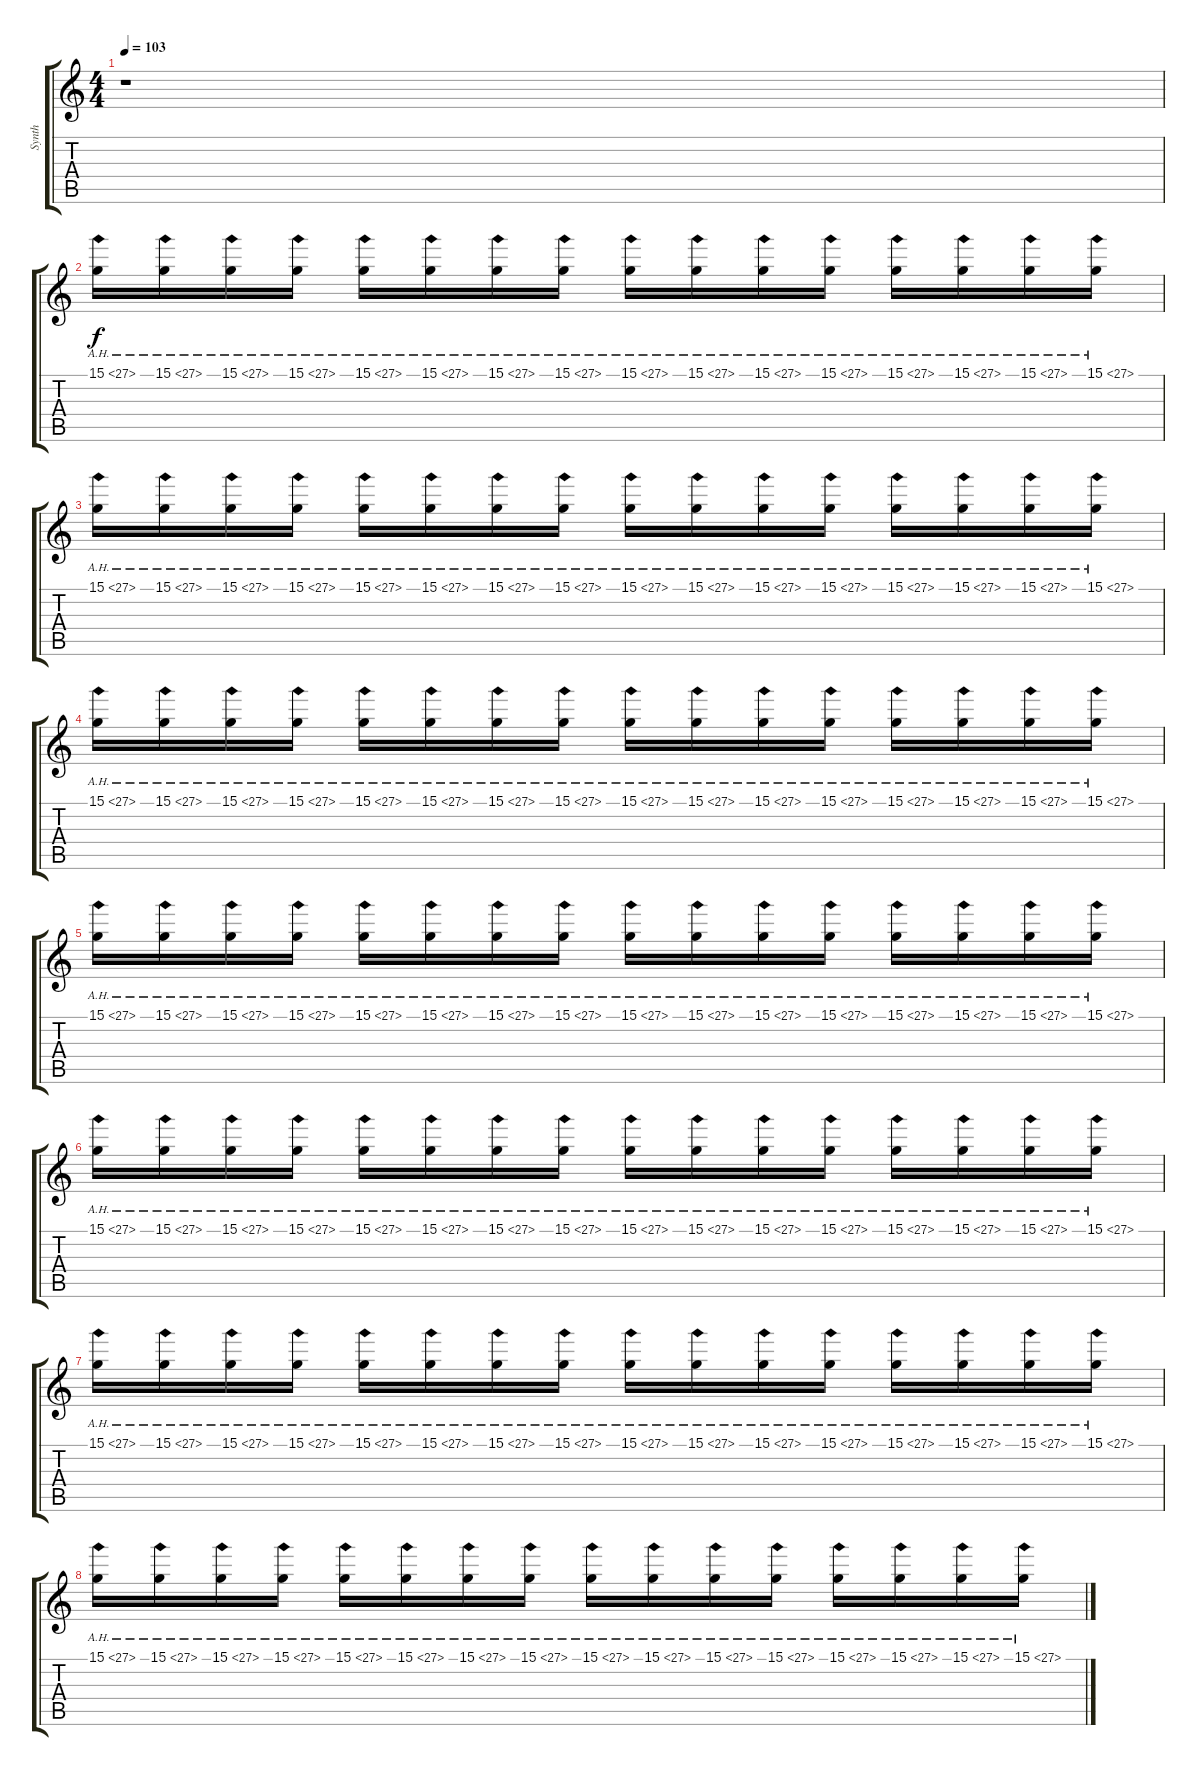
\track ("Synth" "Synth") {instrument pad3polysynth}
\staff {score tabs}
\tuning (E4 B3 G3 D3 A2 E2) {hide}
\ts (4 4)
\tempo 103
\clef g2
\ks c
r.1{dy f} |
15.1{ah 12}.16 15.1{ah 12}.16 15.1{ah 12}.16 15.1{ah 12}.16 15.1{ah 12}.16 15.1{ah 12}.16 15.1{ah 12}.16 15.1{ah 12}.16 15.1{ah 12}.16 15.1{ah 12}.16 15.1{ah 12}.16 15.1{ah 12}.16 15.1{ah 12}.16 15.1{ah 12}.16 15.1{ah 12}.16 15.1{ah 12}.16 |
15.1{ah 12}.16 15.1{ah 12}.16 15.1{ah 12}.16 15.1{ah 12}.16 15.1{ah 12}.16 15.1{ah 12}.16 15.1{ah 12}.16 15.1{ah 12}.16 15.1{ah 12}.16 15.1{ah 12}.16 15.1{ah 12}.16 15.1{ah 12}.16 15.1{ah 12}.16 15.1{ah 12}.16 15.1{ah 12}.16 15.1{ah 12}.16 |
15.1{ah 12}.16 15.1{ah 12}.16 15.1{ah 12}.16 15.1{ah 12}.16 15.1{ah 12}.16 15.1{ah 12}.16 15.1{ah 12}.16 15.1{ah 12}.16 15.1{ah 12}.16 15.1{ah 12}.16 15.1{ah 12}.16 15.1{ah 12}.16 15.1{ah 12}.16 15.1{ah 12}.16 15.1{ah 12}.16 15.1{ah 12}.16 |
15.1{ah 12}.16 15.1{ah 12}.16 15.1{ah 12}.16 15.1{ah 12}.16 15.1{ah 12}.16 15.1{ah 12}.16 15.1{ah 12}.16 15.1{ah 12}.16 15.1{ah 12}.16 15.1{ah 12}.16 15.1{ah 12}.16 15.1{ah 12}.16 15.1{ah 12}.16 15.1{ah 12}.16 15.1{ah 12}.16 15.1{ah 12}.16 |
15.1{ah 12}.16 15.1{ah 12}.16 15.1{ah 12}.16 15.1{ah 12}.16 15.1{ah 12}.16 15.1{ah 12}.16 15.1{ah 12}.16 15.1{ah 12}.16 15.1{ah 12}.16 15.1{ah 12}.16 15.1{ah 12}.16 15.1{ah 12}.16 15.1{ah 12}.16 15.1{ah 12}.16 15.1{ah 12}.16 15.1{ah 12}.16 |
15.1{ah 12}.16 15.1{ah 12}.16 15.1{ah 12}.16 15.1{ah 12}.16 15.1{ah 12}.16 15.1{ah 12}.16 15.1{ah 12}.16 15.1{ah 12}.16 15.1{ah 12}.16 15.1{ah 12}.16 15.1{ah 12}.16 15.1{ah 12}.16 15.1{ah 12}.16 15.1{ah 12}.16 15.1{ah 12}.16 15.1{ah 12}.16 |
15.1{ah 12}.16 15.1{ah 12}.16 15.1{ah 12}.16 15.1{ah 12}.16 15.1{ah 12}.16 15.1{ah 12}.16 15.1{ah 12}.16 15.1{ah 12}.16 15.1{ah 12}.16 15.1{ah 12}.16 15.1{ah 12}.16 15.1{ah 12}.16 15.1{ah 12}.16 15.1{ah 12}.16 15.1{ah 12}.16 15.1{ah 12}.16
